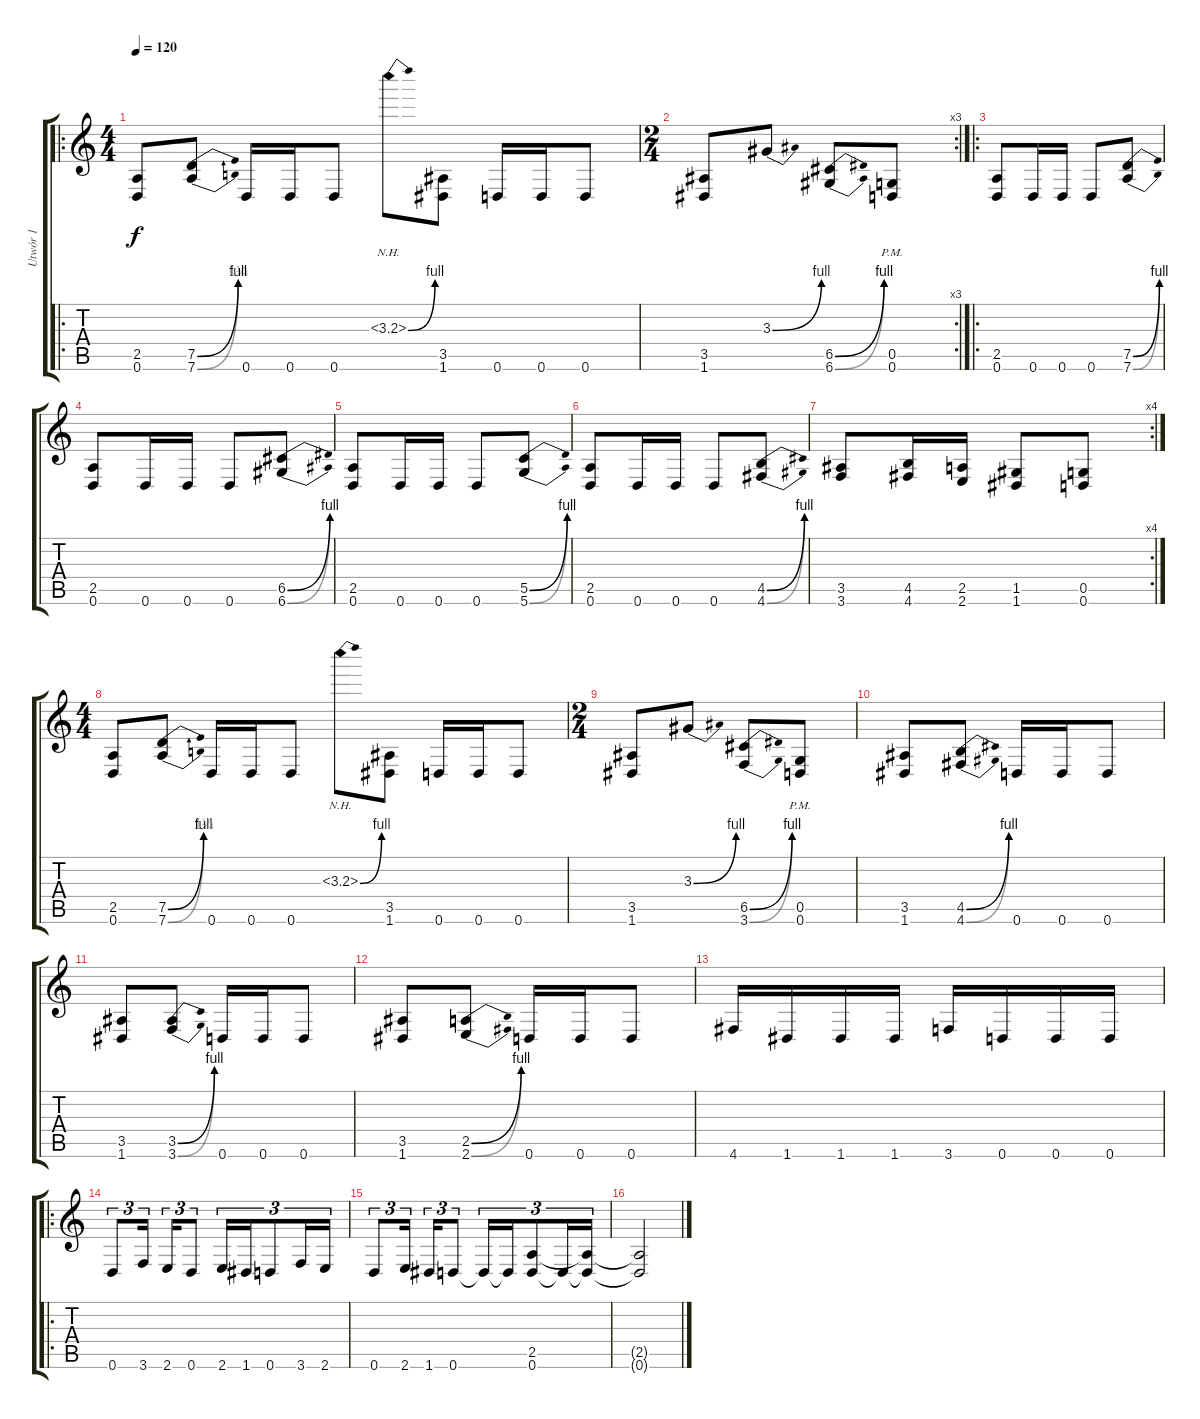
\track ("Utwór 1" "Utwór 1") {instrument overdrivenguitar}
\staff {score tabs}
\tuning (D4 A3 F3 C3 G2 D2) {hide}
\ro
\ts (4 4)
\tempo 120
\clef g2
\ks c
(2.5 0.6).8{dy f instrument overdrivenguitar} (7.5{be (bend 0 0 60 4)} 7.6{be (bend 0 0 60 5)}).8 0.6.16 0.6.16 0.6.8 3.3{be (bend 0 0 60 4) nh}.8 (3.5 1.6).8 0.6.16 0.6.16 0.6.8 |
\rc 3
\ts (2 4)
(3.5 1.6).8 3.3{be (bend 0 0 60 4)}.8 (6.5{be (bend 0 0 60 4)} 6.6{be (bend 0 0 60 4)}).8 (0.5{pm} 0.6{pm}).8 |
\ro
(2.5 0.6).8 0.6.16 0.6.16 0.6.8 (7.5{be (bend 0 0 60 4)} 7.6{be (bend 0 0 60 4)}).8 |
(2.5 0.6).8 0.6.16 0.6.16 0.6.8 (6.5{be (bend 0 0 60 4)} 6.6{be (bend 0 0 60 4)}).8 |
(2.5 0.6).8 0.6.16 0.6.16 0.6.8 (5.5{be (bend 0 0 60 4)} 5.6{be (bend 0 0 60 4)}).8 |
(2.5 0.6).8 0.6.16 0.6.16 0.6.8 (4.5{be (bend 0 0 60 4)} 4.6{be (bend 0 0 60 4)}).8 |
\rc 4
(3.5 3.6).8 (4.5 4.6).16 (2.5 2.6).16 (1.5 1.6).8 (0.5 0.6).8 |
\ts (4 4)
(2.5 0.6).8 (7.5{be (bend 0 0 60 4)} 7.6{be (bend 0 0 60 5)}).8 0.6.16 0.6.16 0.6.8 3.3{be (bend 0 0 60 4) nh}.8 (3.5 1.6).8 0.6.16 0.6.16 0.6.8 |
\ts (2 4)
(3.5 1.6).8 3.3{be (bend 0 0 60 4)}.8 (6.5{be (bend 0 0 60 4)} 3.6{be (bend 0 0 60 4)}).8 (0.5{pm} 0.6{pm}).8 |
(3.5 1.6).8 (4.5{be (bend 0 0 60 4)} 4.6{be (bend 0 0 60 4)}).8 0.6.16 0.6.16 0.6.8 |
(3.5 1.6).8 (3.5{be (bend 0 0 60 4)} 3.6{be (bend 0 0 60 4)}).8 0.6.16 0.6.16 0.6.8 |
(3.5 1.6).8 (2.5{be (bend 0 0 60 4)} 2.6{be (bend 0 0 60 4)}).8 0.6.16 0.6.16 0.6.8 |
4.6.16 1.6.16 1.6.16 1.6.16 3.6.16 0.6.16 0.6.16 0.6.16 |
\ro
0.6.8{tu (3 2)} 3.6.16{tu (3 2)} 2.6.16{tu (3 2)} 0.6.8{tu (3 2)} 2.6.16{tu (3 2)} 1.6.16{tu (3 2)} 0.6.8{tu (3 2)} 3.6.16{tu (3 2)} 2.6.16{tu (3 2)} |
0.6.8{tu (3 2)} 2.6.16{tu (3 2)} 1.6.16{tu (3 2)} 0.6.8{tu (3 2)} 0.6{t}.16{tu (3 2)} 0.6{t}.16{tu (3 2)} (2.5 0.6).8{tu (3 2)} 0.6{t}.16{tu (3 2)} (2.5{t} 0.6{t}).16{tu (3 2)} |
(2.5{t} 0.6{t}).2
